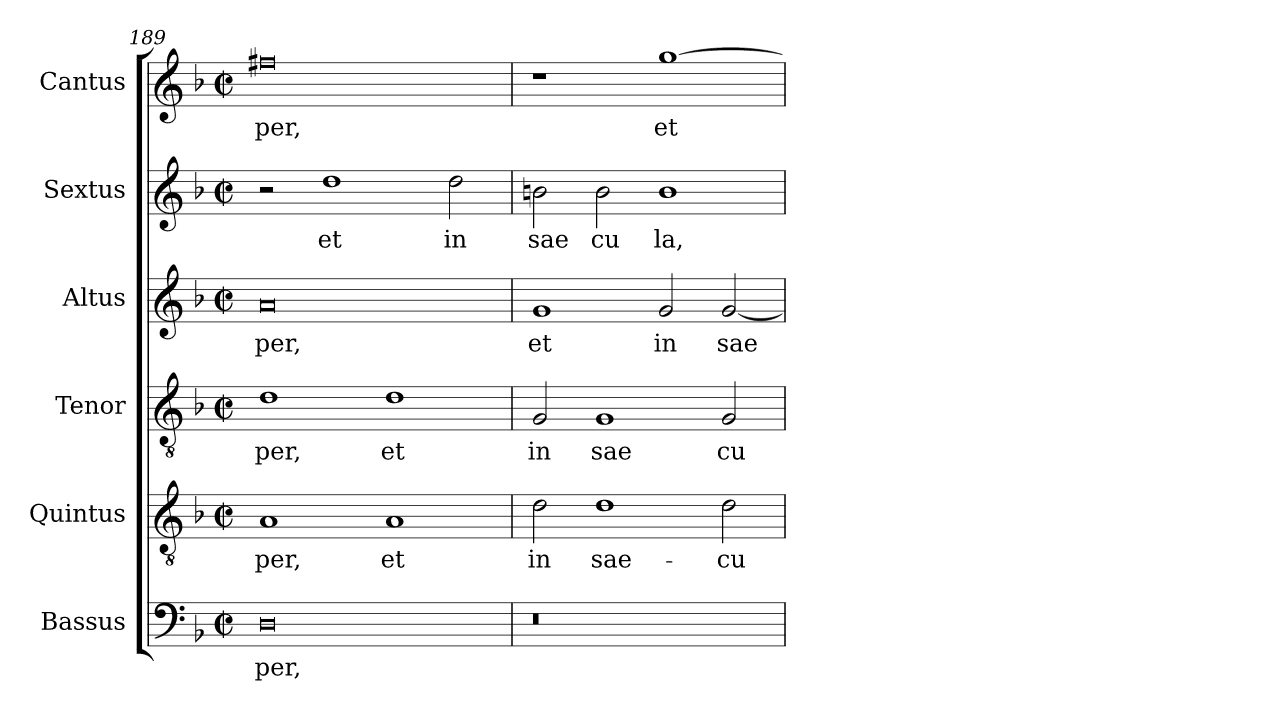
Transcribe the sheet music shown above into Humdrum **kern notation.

**kern	**text	**kern	**text	**kern	**text	**kern	**text	**kern	**text	**kern	**text
*part6	*part6	*part5	*part5	*part4	*part4	*part3	*part3	*part2	*part2	*part1	*part1
*staff6	*staff6	*staff5	*staff5	*staff4	*staff4	*staff3	*staff3	*staff2	*staff2	*staff1	*staff1
*I"Bassus	*	*I"Quintus	*	*I"Tenor	*	*I"Altus	*	*I"Sextus	*	*I"Cantus	*
*I'B	*	*I'Q	*	*I'T	*	*I'A	*	*I'S	*	*I'C	*
*clefF4	*	*clefGv2	*	*clefGv2	*	*clefG2	*	*clefG2	*	*clefG2	*
*k[b-]	*	*k[b-]	*	*k[b-]	*	*k[b-]	*	*k[b-]	*	*k[b-]	*
*F:	*	*F:	*	*F:	*	*F:	*	*F:	*	*F:	*
*M2/2	*	*M2/2	*	*M2/2	*	*M2/2	*	*M2/2	*	*M2/2	*
*met(c|)	*	*met(c|)	*	*met(c|)	*	*met(c|)	*	*met(c|)	*	*met(c|)	*
=189	=189	=189	=189	=189	=189	=189	=189	=189	=189	=189	=189
!	!LO:LY:b:cj	!	!LO:LY:b:cj	!	!LO:LY:b:cj	!	!LO:LY:b:cj	!	!	!	!LO:LY:b:cj
0D	-per,	1A	-per,	1d	per,	0a	per,	2r	.	0ff#X	-per,
!	!	!	!	!	!	!	!	!	!LO:LY:b:cj	!	!
.	.	.	.	.	.	.	.	1dd	et	.	.
!	!	!	!LO:LY:b:cj	!	!LO:LY:b:cj	!	!	!	!	!	!
.	.	1A	et	1d	et	.	.	.	.	.	.
!	!	!	!	!	!	!	!	!	!LO:LY:b:cj	!	!
.	.	.	.	.	.	.	.	2dd\	in	.	.
=190	=190	=190	=190	=190	=190	=190	=190	=190	=190	=190	=190
!	!	!	!LO:LY:b:cj	!	!LO:LY:b:cj	!	!LO:LY:b:cj	!	!LO:LY:b:cj	!	!
0r	.	2d\	in	2G/	in	1g	et	2bn\	sae	1r	.
!	!	!	!LO:LY:b:cj	!	!LO:LY:b:cj	!	!	!	!LO:LY:b:cj	!	!
.	.	1d	sae-	1G	sae	.	.	2b\	cu	.	.
!	!	!	!	!	!	!	!LO:LY:b:cj	!	!LO:LY:b:cj	!	!LO:LY:b:cj
.	.	.	.	.	.	2g/	in	1b	la,	[>1gg	et
!	!	!	!LO:LY:b:cj	!	!LO:LY:b:cj	!	!LO:LY:b:cj	!	!	!	!
.	.	2d\	-cu-	2G/	cu	[<2g/	sae	.	.	.	.
=	=	=	=	=	=	=	=	=	=	=	=
*-	*-	*-	*-	*-	*-	*-	*-	*-	*-	*-	*-
